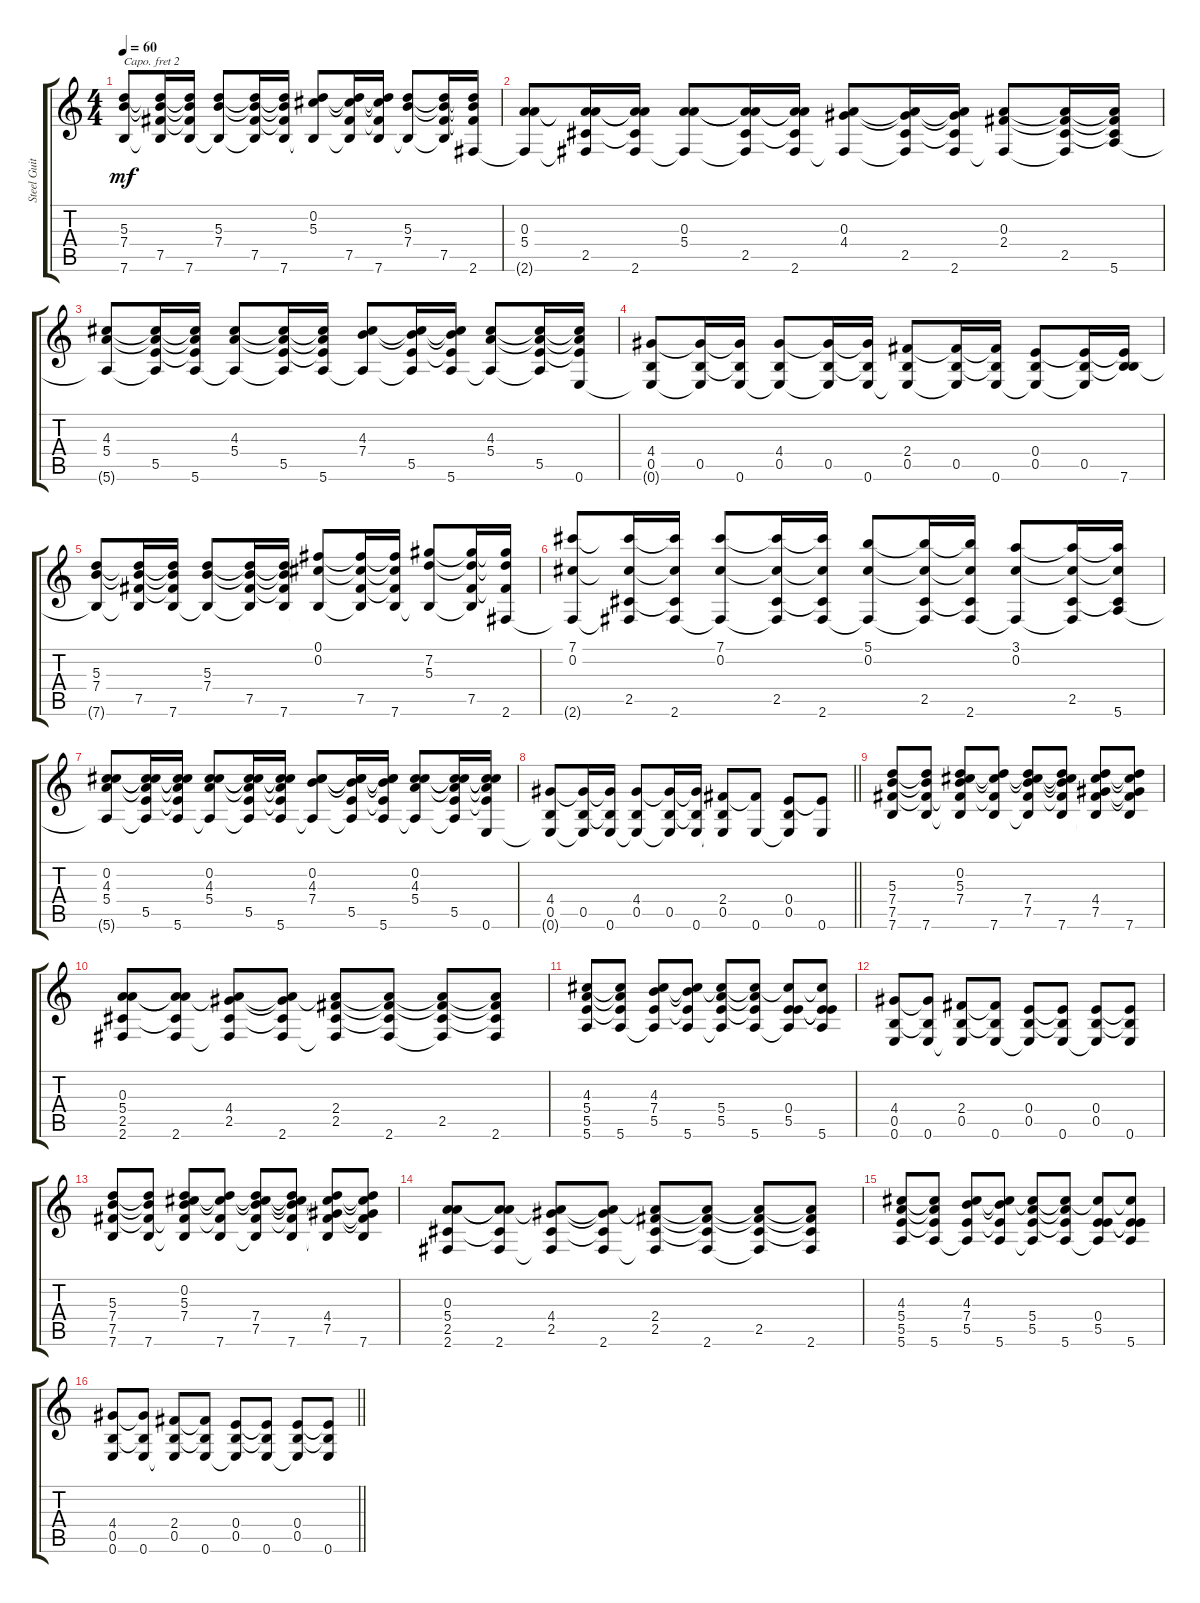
\track ("Steel Guitar" "Steel Guit") {instrument acousticguitarsteel}
\staff {score tabs}
\capo 2
\tuning (E4 B3 G3 D3 A2 D2) {hide}
\ts (4 4)
\tempo 60
\clef g2
\ks c
(5.3 7.4 7.6).8{dy mf} (5.3{t} 7.4{t} 7.5 7.6{t}).16 (5.3{t} 7.4{t} 7.5{t} 7.6).16 (5.3 7.4 7.6{t}).8 (5.3{t} 7.4{t} 7.5 7.6{t}).16 (5.3{t} 7.4{t} 7.5{t} 7.6).16 (0.2 5.3 7.6{t}).8 (0.2{t} 5.3{t} 7.5 7.6{t}).16 (0.2{t} 5.3{t} 7.5{t} 7.6).16 (5.3 7.4 7.6{t}).8 (5.3{t} 7.4{t} 7.5 7.6{t}).16 (5.3{t} 7.4{t} 7.5{t} 2.6).16 |
(0.3 5.4 2.6{t}).8 (0.3{t} 5.4{t} 2.5 2.6{t}).16 (0.3{t} 5.4{t} 2.5{t} 2.6).16 (0.3 5.4 2.6{t}).8 (0.3{t} 5.4{t} 2.5 2.6{t}).16 (0.3{t} 5.4{t} 2.5{t} 2.6).16 (0.3 4.4 2.6{t}).8 (0.3{t} 4.4{t} 2.5 2.6{t}).16 (0.3{t} 4.4{t} 2.5{t} 2.6).16 (0.3 2.4 2.6{t}).8 (0.3{t} 2.4{t} 2.5 2.6{t}).16 (0.3{t} 2.4{t} 2.5{t} 5.6).16 |
(4.3 5.4 5.6{t}).8 (4.3{t} 5.4{t} 5.5 5.6{t}).16 (4.3{t} 5.4{t} 5.5{t} 5.6).16 (4.3 5.4 5.6{t}).8 (4.3{t} 5.4{t} 5.5 5.6{t}).16 (4.3{t} 5.4{t} 5.5{t} 5.6).16 (4.3 7.4 5.6{t}).8 (4.3{t} 7.4{t} 5.5 5.6{t}).16 (4.3{t} 7.4{t} 5.5{t} 5.6).16 (4.3 5.4 5.6{t}).8 (4.3{t} 5.4{t} 5.5 5.6{t}).16 (4.3{t} 5.4{t} 5.5{t} 0.6).16 |
(4.4 0.5 0.6{t}).8 (4.4{t} 0.5 0.6{t}).16 (4.4{t} 0.5{t} 0.6).16 (4.4 0.5 0.6{t}).8 (4.4{t} 0.5 0.6{t}).16 (4.4{t} 0.5{t} 0.6).16 (2.4 0.5 0.6{t}).8 (2.4{t} 0.5 0.6{t}).16 (2.4{t} 0.5{t} 0.6).16 (0.4 0.5 0.6{t}).8 (0.4{t} 0.5 0.6{t}).16 (0.4{t} 0.5{t} 7.6).16 |
(5.3 7.4 7.6{t}).8 (5.3{t} 7.4{t} 7.5 7.6{t}).16 (5.3{t} 7.4{t} 7.5{t} 7.6).16 (5.3 7.4 7.6{t}).8 (5.3{t} 7.4{t} 7.5 7.6{t}).16 (5.3{t} 7.4{t} 7.5{t} 7.6).16 (0.1 0.2 7.6{t}).8 (0.1{t} 0.2{t} 7.5 7.6{t}).16 (0.1{t} 0.2{t} 7.5{t} 7.6).16 (7.2 5.3 7.6{t}).8 (7.2{t} 5.3{t} 7.5 7.6{t}).16 (7.2{t} 5.3{t} 7.5{t} 2.6).16 |
(7.1 0.2 2.6{t}).8 (7.1{t} 0.2{t} 2.5 2.6{t}).16 (7.1{t} 0.2{t} 2.5{t} 2.6).16 (7.1 0.2 2.6{t}).8 (7.1{t} 0.2{t} 2.5 2.6{t}).16 (7.1{t} 0.2{t} 2.5{t} 2.6).16 (5.1 0.2 2.6{t}).8 (5.1{t} 0.2{t} 2.5 2.6{t}).16 (5.1{t} 0.2{t} 2.5{t} 2.6).16 (3.1 0.2 2.6{t}).8 (3.1{t} 0.2{t} 2.5 2.6{t}).16 (3.1{t} 0.2{t} 2.5{t} 5.6).16 |
(0.2 4.3 5.4 5.6{t}).8 (0.2{t} 4.3{t} 5.4{t} 5.5 5.6{t}).16 (0.2{t} 4.3{t} 5.4{t} 5.5{t} 5.6).16 (0.2 4.3 5.4 5.6{t}).8 (0.2{t} 4.3{t} 5.4{t} 5.5 5.6{t}).16 (0.2{t} 4.3{t} 5.4{t} 5.5{t} 5.6).16 (0.2 4.3 7.4 5.6{t}).8 (0.2{t} 4.3{t} 7.4{t} 5.5 5.6{t}).16 (0.2{t} 4.3{t} 7.4{t} 5.5{t} 5.6).16 (0.2 4.3 5.4 5.6{t}).8 (0.2{t} 4.3{t} 5.4{t} 5.5 5.6{t}).16 (0.2{t} 4.3{t} 5.4{t} 5.5{t} 0.6).16 |
\barLineRight lightlight
(4.4 0.5 0.6{t}).8 (4.4{t} 0.5 0.6{t}).16 (4.4{t} 0.5{t} 0.6).16 (4.4 0.5 0.6{t}).8 (4.4{t} 0.5 0.6{t}).16 (4.4{t} 0.5{t} 0.6).16 (2.4 0.5 0.6{t}).8 (2.4{t} 0.6).8 (0.4 0.5 0.6{t}).8 (0.4{t} 0.6).8 |
(5.3 7.4 7.5 7.6).8 (5.3{t} 7.4{t} 7.5{t} 7.6).8 (0.2 5.3 7.4 7.5{t} 7.6{t}).8 (0.2{t} 5.3{t} 7.5{t} 7.6).8 (0.2{t} 5.3{t} 7.4 7.5 7.6{t}).8 (0.2{t} 5.3{t} 7.4{t} 7.5{t} 7.6).8 (0.2{t} 5.3{t} 4.4 7.5 7.6{t}).8 (0.2{t} 5.3{t} 4.4{t} 7.5{t} 7.6).8 |
(0.3 5.4 2.5 2.6).8 (0.3{t} 5.4{t} 2.5{t} 2.6).8 (0.3{t} 4.4 2.5 2.6{t}).8 (0.3{t} 4.4{t} 2.5{t} 2.6).8 (0.3{t} 2.4 2.5 2.6{t}).8 (0.3{t} 2.4{t} 2.5{t} 2.6).8 (0.3{t} 2.4{t} 2.5 2.6{t}).8 (0.3{t} 2.4{t} 2.5{t} 2.6).8 |
(4.3 5.4 5.5 5.6).8 (4.3{t} 5.4{t} 5.5{t} 5.6).8 (4.3 7.4 5.5 5.6{t}).8 (4.3{t} 7.4{t} 5.5{t} 5.6).8 (4.3{t} 5.4 5.5 5.6{t}).8 (4.3{t} 5.4{t} 5.5{t} 5.6).8 (4.3{t} 0.4 5.5 5.6{t}).8 (4.3{t} 0.4{t} 5.5{t} 5.6).8 |
(4.4 0.5 0.6).8 (4.4{t} 0.5{t} 0.6).8 (2.4 0.5 0.6{t}).8 (2.4{t} 0.5{t} 0.6).8 (0.4 0.5 0.6{t}).8 (0.4{t} 0.5{t} 0.6).8 (0.4 0.5 0.6{t}).8 (0.4{t} 0.5{t} 0.6).8 |
(5.3 7.4 7.5 7.6).8 (5.3{t} 7.4{t} 7.5{t} 7.6).8 (0.2 5.3 7.4 7.5{t} 7.6{t}).8 (0.2{t} 5.3{t} 7.5{t} 7.6).8 (0.2{t} 5.3{t} 7.4 7.5 7.6{t}).8 (0.2{t} 5.3{t} 7.4{t} 7.5{t} 7.6).8 (0.2{t} 5.3{t} 4.4 7.5 7.6{t}).8 (0.2{t} 5.3{t} 4.4{t} 7.5{t} 7.6).8 |
(0.3 5.4 2.5 2.6).8 (0.3{t} 5.4{t} 2.5{t} 2.6).8 (0.3{t} 4.4 2.5 2.6{t}).8 (0.3{t} 4.4{t} 2.5{t} 2.6).8 (0.3{t} 2.4 2.5 2.6{t}).8 (0.3{t} 2.4{t} 2.5{t} 2.6).8 (0.3{t} 2.4{t} 2.5 2.6{t}).8 (0.3{t} 2.4{t} 2.5{t} 2.6).8 |
(4.3 5.4 5.5 5.6).8 (4.3{t} 5.4{t} 5.5{t} 5.6).8 (4.3 7.4 5.5 5.6{t}).8 (4.3{t} 7.4{t} 5.5{t} 5.6).8 (4.3{t} 5.4 5.5 5.6{t}).8 (4.3{t} 5.4{t} 5.5{t} 5.6).8 (4.3{t} 0.4 5.5 5.6{t}).8 (4.3{t} 0.4{t} 5.5{t} 5.6).8 |
\barLineRight lightlight
(4.4 0.5 0.6).8 (4.4{t} 0.5{t} 0.6).8 (2.4 0.5 0.6{t}).8 (2.4{t} 0.5{t} 0.6).8 (0.4 0.5 0.6{t}).8 (0.4{t} 0.5{t} 0.6).8 (0.4 0.5 0.6{t}).8 (0.4{t} 0.5{t} 0.6).8
